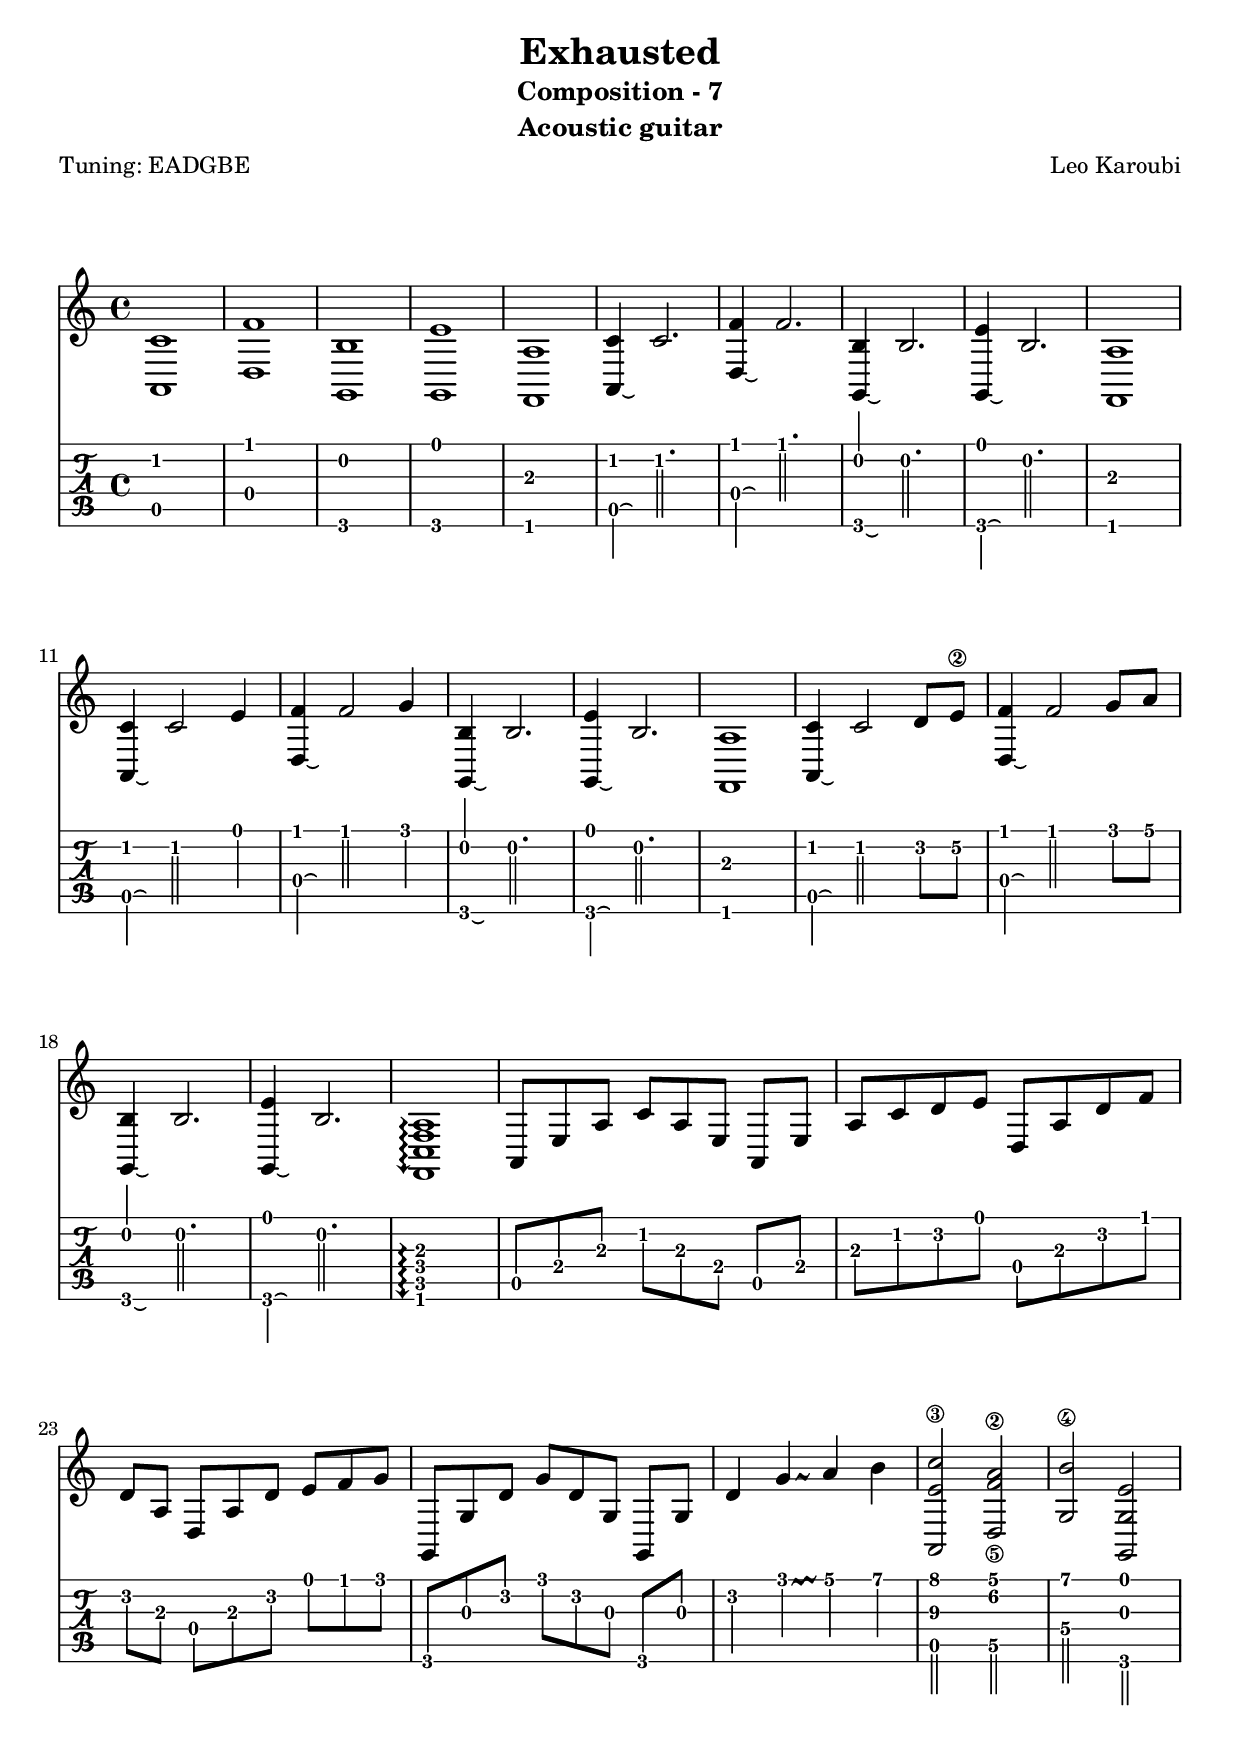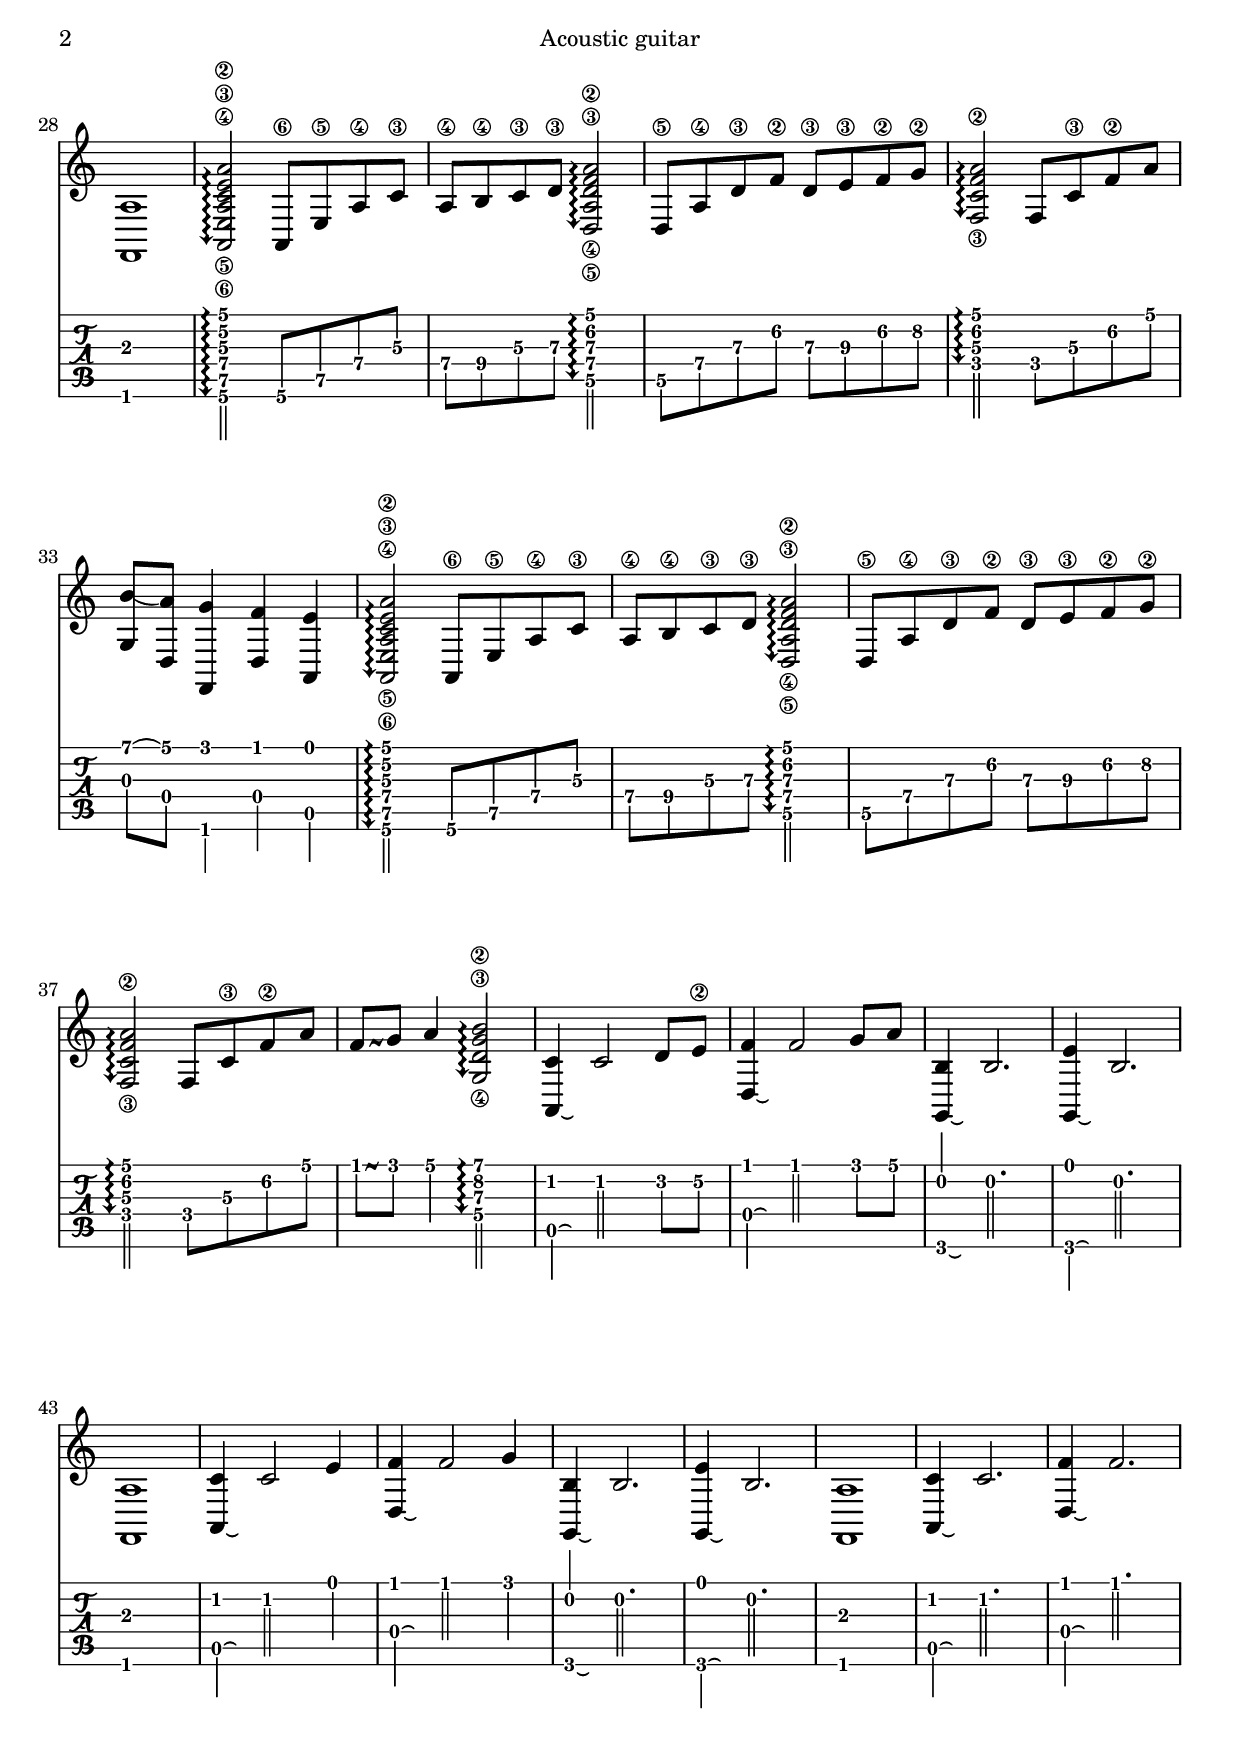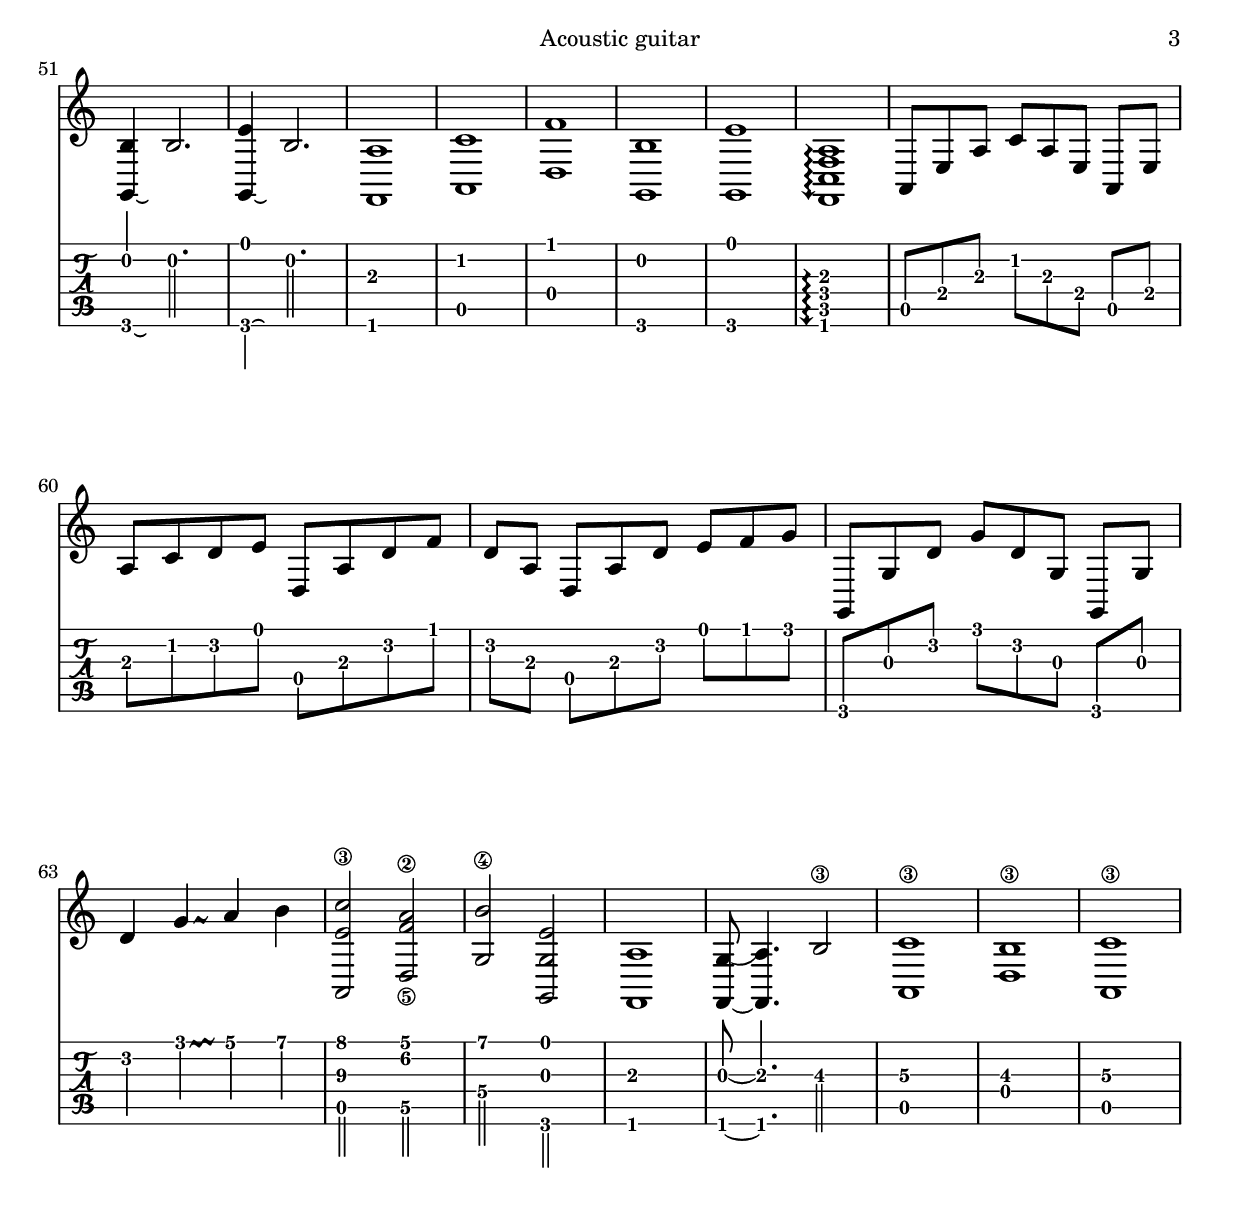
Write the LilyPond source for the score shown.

\version "2.22.1"
\include "english.ly"
\header {
  title = "Exhausted"
  subtitle = "Composition - 7"
  instrument = "Acoustic guitar"
  meter = "Tuning: EADGBE"
  arranger = "Leo Karoubi"
  % composer = "Leo Karoubi"
}

\layout { 
  indent = 0.0\cm 
  #(layout-set-staff-size 21)
  \context {
    \Score
    \override Glissando.thickness = #3
    \override Glissando.style = #'trill
    \override SpacingSpanner.common-shortest-duration = #(ly:make-moment 1/16)
  }
}

\markup { 
  \vspace #1
}

timeSign = 4/4
harmTwelveMarkup = -\markup { \center-align \abs-fontsize #8 { harm .12 }}
harmSevenMarkup = -\markup { \center-align \abs-fontsize #8 { harm .7 }}

rallentendo = -\markup { \abs-fontsize #10 { rallentendo }}

intro = {
    <a, c'>1 |
    <d f'>1 |
    <g, b>1 |
    <g, e'>1 |
    <f, a>1 |

    <a,\laissezVibrer c'>4 c'2. |
    <d\laissezVibrer f'>4 f'2. |
    <g,\laissezVibrer b>4 b2. |
    <g,\laissezVibrer e'>4 b2. |
    <f, a>1 |

    <a,\laissezVibrer c'>4 c'2 e'4 |
    <d\laissezVibrer f'>4 f'2 g'4 |
    <g,\laissezVibrer b>4 b2. |
    <g,\laissezVibrer e'>4 b2. |
    <f, a>1 |

    <a,\laissezVibrer c'>4 c'2 d'8[ e'\2] |
    <d\laissezVibrer f'>4 f'2 g'8[ a'] |
    <g,\laissezVibrer b>4 b2. |
    <g,\laissezVibrer e'>4 b2. |
    \arpeggioArrowDown<f, c f a>1\arpeggio |
}

bridge = {
    a,8[ e a] c'8[ a e] a,8[ e] |
    a8[ c' d' e'] d8[ a d' f'] |
    d'8[ a] d8[ a d'] e'8[ f' g'] |
    g,8[ g d'] g'8[ d' g] g,8[ g] |
    d'4 g'4 \glissando a'4 b'4 |
    <a, e'\3 c''>2 <d\5 f'\2 a'>2 |
    <g\4 b'>2 <g, g e'>2 |
    <f, a>1 |
}

inner = {
    \arpeggioArrowDown<a,\6 e\5 a\4 c'\3 e'\2 a'>2\arpeggio a,8\6[ e\5 a\4 c'\3] |
    a8\4[ b\4 c'\3 d'\3] \arpeggioArrowDown<d\5 a\4 d'\3 f'\2 a'>2\arpeggio |
    d8\5[ a\4 d'\3 f'\2] d'8\3[ e'\3 f'\2 g'\2] |
    \arpeggioArrowDown<f c'\3 f'\2 a'>2\arpeggio f8[ c'\3 f'\2 a'] |
    <g b'(>8[ <d a')>] <f, g'>4 <d f'>4 <a, e'>4  |

    \arpeggioArrowDown<a,\6 e\5 a\4 c'\3 e'\2 a'>2\arpeggio a,8\6[ e\5 a\4 c'\3] |
    a8\4[ b\4 c'\3 d'\3] \arpeggioArrowDown<d\5 a\4 d'\3 f'\2 a'>2\arpeggio |
    d8\5[ a\4 d'\3 f'\2] d'8\3[ e'\3 f'\2 g'\2] |
    \arpeggioArrowDown<f c'\3 f'\2 a'>2\arpeggio f8[ c'\3 f'\2 a'] |

    f'8[ \glissando g'] a'4 \arpeggioArrowDown<g\4 d'\3 g'\2 b'>2\arpeggio |
}

outro = {
    <a,\laissezVibrer c'>4 c'2 d'8[ e'\2] |
    <d\laissezVibrer f'>4 f'2 g'8[ a'] |
    <g,\laissezVibrer b>4 b2. |
    <g,\laissezVibrer e'>4 b2. |
    <f, a>1 |

    <a,\laissezVibrer c'>4 c'2 e'4 |
    <d\laissezVibrer f'>4 f'2 g'4 |
    <g,\laissezVibrer b>4 b2. |
    <g,\laissezVibrer e'>4 b2. |
    <f, a>1 |

    <a,\laissezVibrer c'>4 c'2. |
    <d\laissezVibrer f'>4 f'2. |
    <g,\laissezVibrer b>4 b2. |
    <g,\laissezVibrer e'>4 b2. |
    <f, a>1 |

    <a, c'>1 |
    <d f'>1 |
    <g, b>1 |
    <g, e'>1 |
    \arpeggioArrowDown<f, c f a>1\arpeggio |
}

outro_end = {
  <f,~ g(>8 <a) f,>4. b2\3 |
  <a, c'\3>1 |
  <d b\3>1 |
  <a, c'\3>1 |
}

full_part = {
    \intro
    \bridge
    \inner
    % \bridge
    \outro
    \bridge
    \outro_end
}

\score {
    <<
    \new Staff {
        \clef "G"
        \time \timeSign
        \full_part
    }
    \new TabStaff {
        \set TabStaff.minimumFret = #0
        \time \timeSign
        \tabFullNotation
        \full_part
    }
    >>
}
